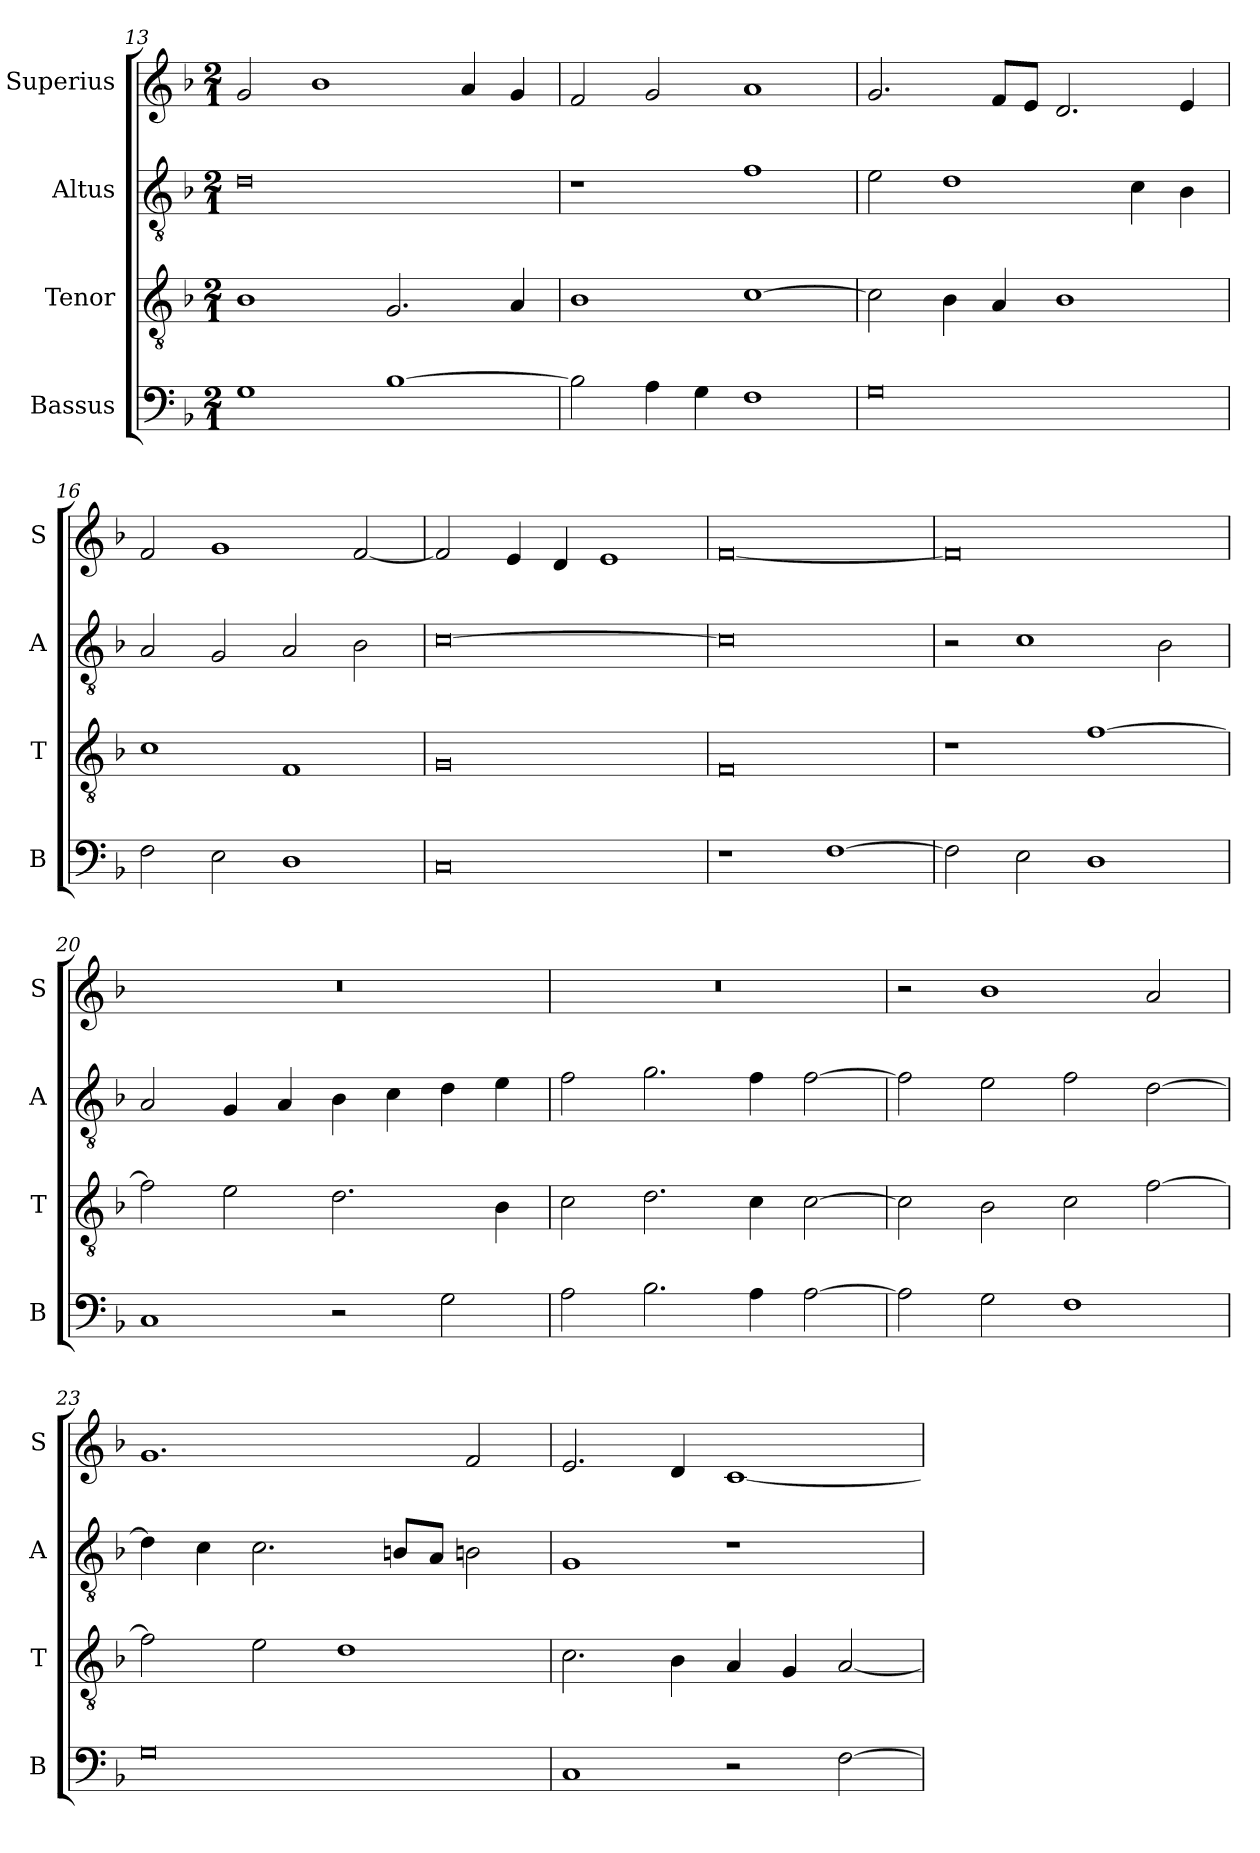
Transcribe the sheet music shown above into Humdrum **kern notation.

**kern	**kern	**kern	**kern
*part4	*part3	*part2	*part1
*staff4	*staff3	*staff2	*staff1
*I"Bassus	*I"Tenor	*I"Altus	*I"Superius
*I'B	*I'T	*I'A	*I'S
*clefF4	*clefGv2	*clefGv2	*clefG2
*k[b-]	*k[b-]	*k[b-]	*k[b-]
*M2/1	*M2/1	*M2/1	*M2/1
=13	=13	=13	=13
1G	1B-	0d	2g/
.	.	.	1b-
[1B-	2.G/	.	.
.	.	.	4a/
.	4A/	.	4g/
=14	=14	=14	=14
2B-\]	1B-	1r	2f/
4A\	.	.	2g/
4G\	.	.	.
1F	[1c	1f	1a
=15	=15	=15	=15
0G	2c\]	2e\	2.g/
.	4B-\	1d	.
.	4A/	.	8f/L
.	.	.	8e/J
.	1B-	.	2.d/
.	.	4c\	.
.	.	4B-\	4e/
=16	=16	=16	=16
2F\	1c	2A/	2f/
2E\	.	2G/	1g
1D	1F	2A/	.
.	.	2B-\	[2f/
=17	=17	=17	=17
0C	0G	[0c	2f/]
.	.	.	4e/
.	.	.	4d/
.	.	.	1e
=18	=18	=18	=18
1r	0F	0c]	[0f
[1F	.	.	.
=19	=19	=19	=19
2F\]	1r	2r	0f]
2E\	.	1c	.
1D	[1f	.	.
.	.	2B-\	.
=20	=20	=20	=20
1C	2f\]	2A/	0r
.	2e\	4G/	.
.	.	4A/	.
2r	2.d\	4B-\	.
.	.	4c\	.
2G\	.	4d\	.
.	4B-\	4e\	.
=21	=21	=21	=21
2A\	2c\	2f\	0r
2.B-\	2.d\	2.g\	.
4A\	4c\	4f\	.
[2A\	[2c\	[2f\	.
=22	=22	=22	=22
2A\]	2c\]	2f\]	2r
2G\	2B-\	2e\	1b-
1F	2c\	2f\	.
.	[2f\	[2d\	2a/
=23	=23	=23	=23
0G	2f\]	4d\]	1.g
.	.	4c\	.
.	2e\	2.c\	.
.	1d	.	.
.	.	8Bn/L	.
.	.	8A/J	.
.	.	2Bn\	2f/
=24	=24	=24	=24
1C	2.c\	1G	2.e/
.	4B-\	.	4d/
2r	4A/	1r	[1c
.	4G/	.	.
[2F\	[2A/	.	.
=	=	=	=
*-	*-	*-	*-
